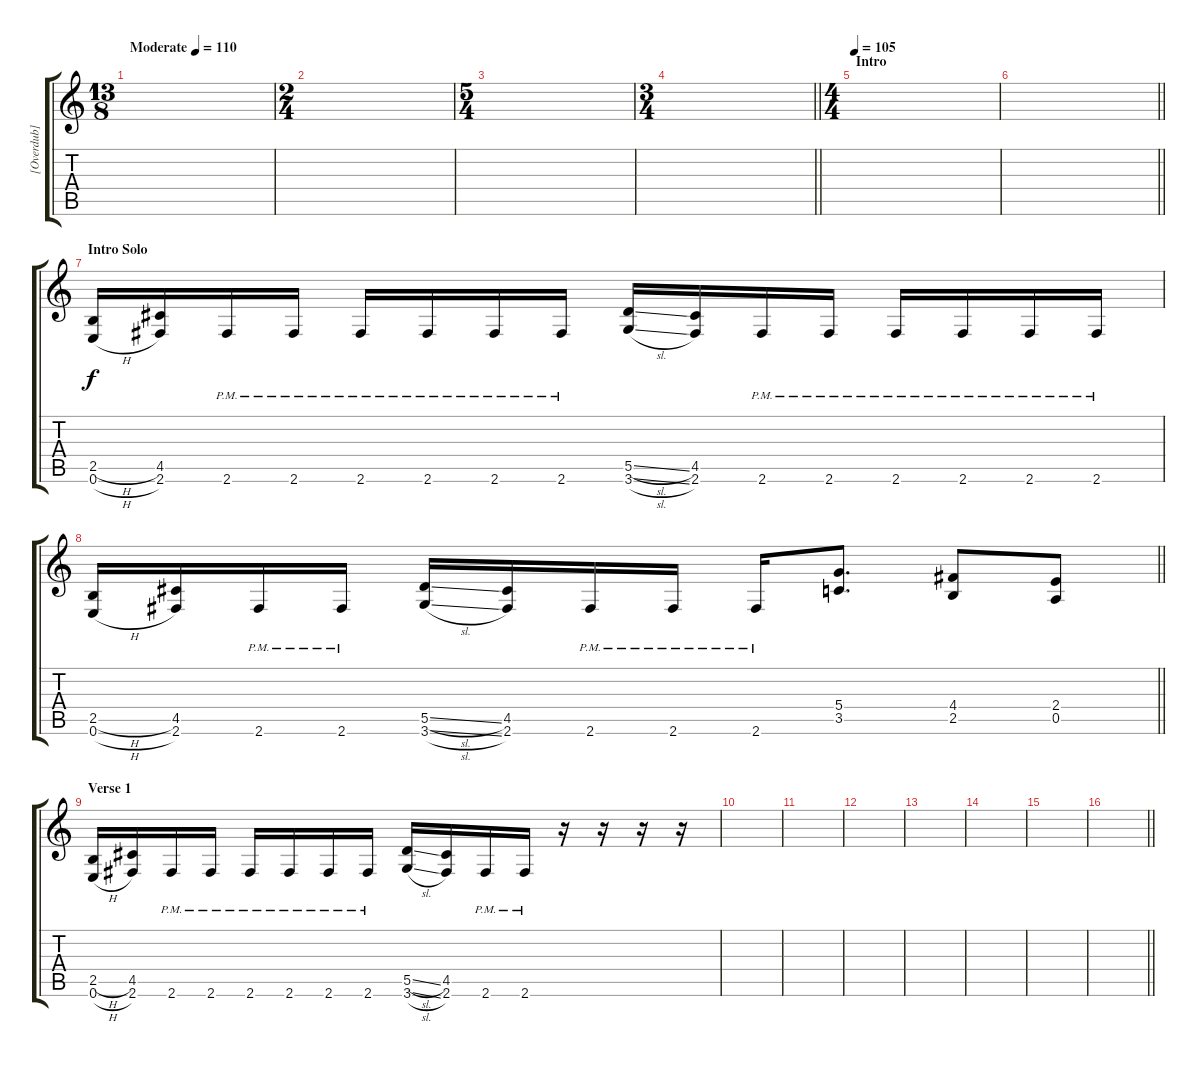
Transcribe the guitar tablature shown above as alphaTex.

\track ("[Overdub]" "[Overdub]") {instrument distortionguitar}
\staff {score tabs}
\tuning (E4 B3 G3 D3 A2 E2) {hide}
\ts (13 8)
\tempo (110 "Moderate")
\clef g2
\ks c
|
\ts (2 4)
|
\ts (5 4)
|
\ts (3 4)
\barLineRight lightlight
|
\ts (4 4)
\section ("" "Intro")
\tempo 105
|
\barLineRight lightlight
|
\section ("" "Intro Solo")
(2.5{h} 0.6{h}).16{balance 15} (4.5 2.6).16 2.6{pm}.16 2.6{pm}.16 2.6{pm}.16 2.6{pm}.16 2.6{pm}.16 2.6{pm}.16 (5.5{sl} 3.6{sl}).16 (4.5 2.6).16 2.6{pm}.16 2.6{pm}.16 2.6{pm}.16 2.6{pm}.16 2.6{pm}.16 2.6{pm}.16 |
\barLineRight lightlight
(2.5{h} 0.6{h}).16 (4.5 2.6).16 2.6{pm}.16 2.6{pm}.16 (5.5{sl} 3.6{sl}).16 (4.5 2.6).16 2.6{pm}.16 2.6{pm}.16 2.6{pm}.16 (5.4 3.5).8{d} (4.4 2.5).8 (2.4 0.5).8 |
\section ("" "Verse 1")
(2.5{h} 0.6{h}).16 (4.5 2.6).16 2.6{pm}.16 2.6{pm}.16 2.6{pm}.16 2.6{pm}.16 2.6{pm}.16 2.6{pm}.16 (5.5{sl} 3.6{sl}).16 (4.5 2.6).16 2.6{pm}.16 2.6{pm}.16 r.16 r.16 r.16 r.16 |
|
|
|
|
|
|
\barLineRight lightlight
